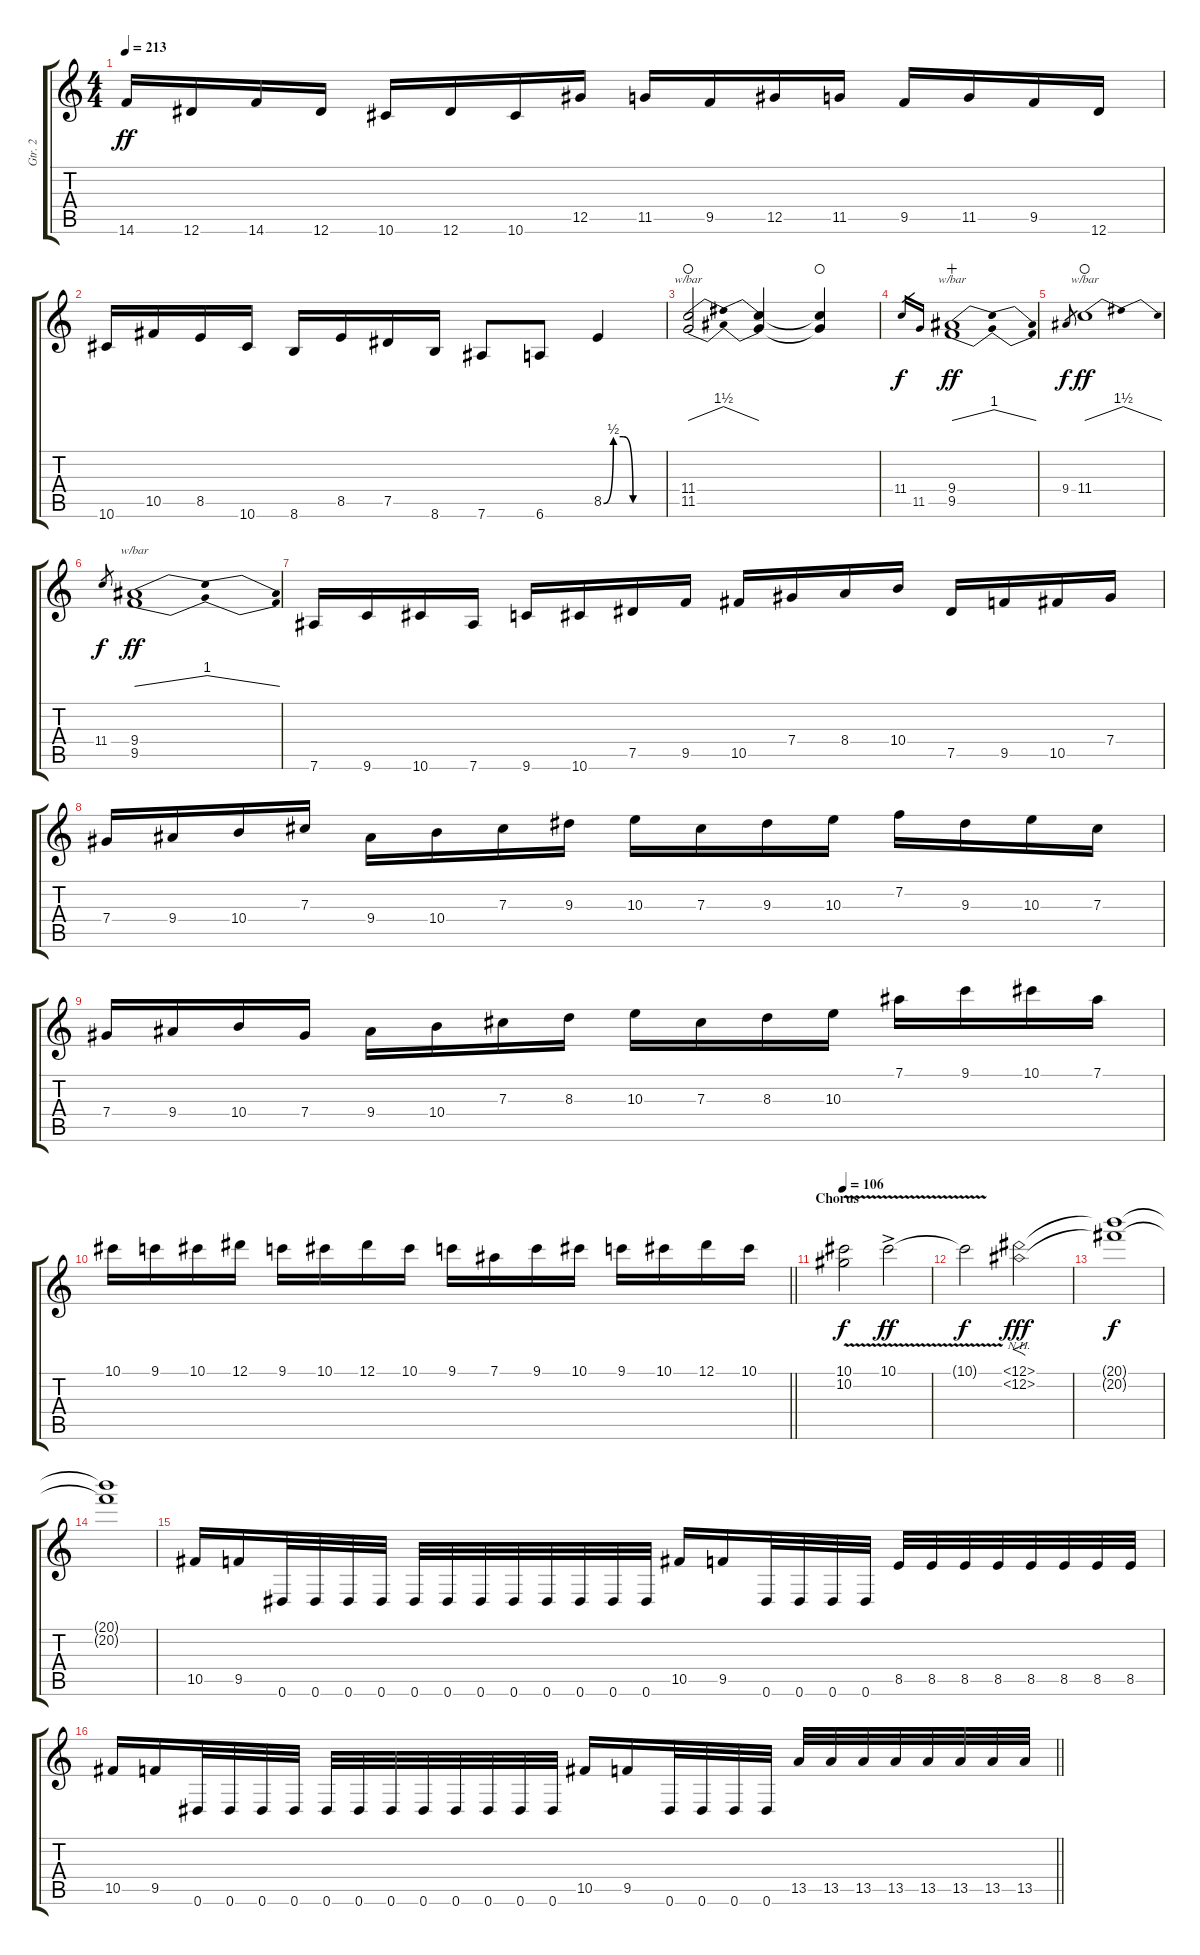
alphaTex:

\track ("Gtr. 2" "Gtr. 2") {instrument overdrivenguitar}
\staff {score tabs}
\tuning (Eb4 Bb3 Gb3 Db3 Ab2 Eb2) {hide}
\ts (4 4)
\tempo 213
\clef g2
\ks c
14.6.16{dy ff} 12.6.16 14.6.16 12.6.16 10.6.16 12.6.16 10.6.16 12.5.16 11.5.16 9.5.16 12.5.16 11.5.16 9.5.16 11.5.16 9.5.16 12.6.16 |
10.6.16 10.5.16 8.5.16 10.6.16 8.6.16 8.5.16 7.5.16 8.6.16 7.6.8 6.6.8 8.5{be (custom 0 0 10 2 20 2 30 0 60 0)}.4 |
(11.4 11.5).2{tbe (dip default 0 0 30 6 60 0) waho} (11.4{t} 11.5{t}).4 (11.4{t} 11.5{t}).4{waho} |
11.4.16{gr dy f} 11.5.16{gr} (9.4 9.5).1{tbe (dip default 0 0 30 4 60 0) dy ff wahc} |
9.4.8{gr dy f} 11.4.1{tbe (dip default 0 0 30 6 60 0) dy ff waho} |
11.4.8{gr dy f} (9.4 9.5).1{tbe (dip default 0 0 30 4 60 0) dy ff} |
7.6.16 9.6.16 10.6.16 7.6.16 9.6.16 10.6.16 7.5.16 9.5.16 10.5.16 7.4.16 8.4.16 10.4.16 7.5.16 9.5.16 10.5.16 7.4.16 |
7.4.16 9.4.16 10.4.16 7.3.16 9.4.16 10.4.16 7.3.16 9.3.16 10.3.16 7.3.16 9.3.16 10.3.16 7.2.16 9.3.16 10.3.16 7.3.16 |
7.4.16 9.4.16 10.4.16 7.4.16 9.4.16 10.4.16 7.3.16 8.3.16 10.3.16 7.3.16 8.3.16 10.3.16 7.1.16 9.1.16 10.1.16 7.1.16 |
\barLineRight lightlight
10.1.16 9.1.16 10.1.16 12.1.16 9.1.16 10.1.16 12.1.16 10.1.16 9.1.16 7.1.16 9.1.16 10.1.16 9.1.16 10.1.16 12.1.16 10.1.16 |
\section ("" "Chorus")
\tempo 106
(10.1{v} 10.2{v}).2{dy f} 10.1{v ac}.2{dy ff} |
10.1{t}.2{dy f} (20.1{nh} 20.2{nh}).2{f dy fff} |
(20.1{t} 20.2{t}).1{dy f} |
(20.1{t} 20.2{t}).1 |
10.5.16 9.5.16 0.6.32 0.6.32 0.6.32 0.6.32 0.6.32 0.6.32 0.6.32 0.6.32 0.6.32 0.6.32 0.6.32 0.6.32 10.5.16 9.5.16 0.6.32 0.6.32 0.6.32 0.6.32 8.5.32 8.5.32 8.5.32 8.5.32 8.5.32 8.5.32 8.5.32 8.5.32 |
\barLineRight lightlight
10.5.16 9.5.16 0.6.32 0.6.32 0.6.32 0.6.32 0.6.32 0.6.32 0.6.32 0.6.32 0.6.32 0.6.32 0.6.32 0.6.32 10.5.16 9.5.16 0.6.32 0.6.32 0.6.32 0.6.32 13.5.32 13.5.32 13.5.32 13.5.32 13.5.32 13.5.32 13.5.32 13.5.32
